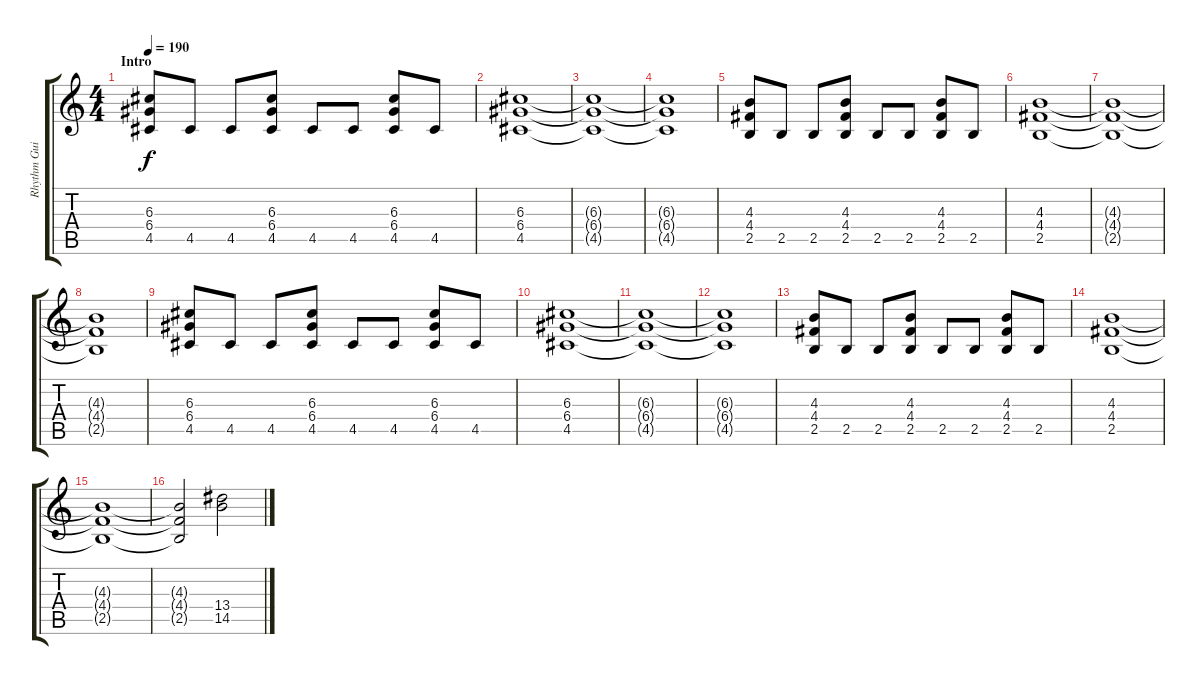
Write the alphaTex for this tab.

\track ("Rhythm Guitar Left" "Rhythm Gui") {instrument distortionguitar}
\staff {score tabs}
\tuning (E4 B3 G3 D3 A2 E2) {hide}
\ts (4 4)
\section ("" "Intro")
\tempo 190
\clef g2
\ks c
(6.3 6.4 4.5).8{dy f instrument distortionguitar} 4.5.8 4.5.8 (6.3 6.4 4.5).8 4.5.8 4.5.8 (6.3 6.4 4.5).8 4.5.8 |
(6.3 6.4 4.5).1 |
(6.3{t} 6.4{t} 4.5{t}).1 |
(6.3{t} 6.4{t} 4.5{t}).1 |
(4.3 4.4 2.5).8 2.5.8 2.5.8 (4.3 4.4 2.5).8 2.5.8 2.5.8 (4.3 4.4 2.5).8 2.5.8 |
(4.3 4.4 2.5).1 |
(4.3{t} 4.4{t} 2.5{t}).1 |
(4.3{t} 4.4{t} 2.5{t}).1 |
(6.3 6.4 4.5).8 4.5.8 4.5.8 (6.3 6.4 4.5).8 4.5.8 4.5.8 (6.3 6.4 4.5).8 4.5.8 |
(6.3 6.4 4.5).1 |
(6.3{t} 6.4{t} 4.5{t}).1 |
(6.3{t} 6.4{t} 4.5{t}).1 |
(4.3 4.4 2.5).8 2.5.8 2.5.8 (4.3 4.4 2.5).8 2.5.8 2.5.8 (4.3 4.4 2.5).8 2.5.8 |
(4.3 4.4 2.5).1 |
(4.3{t} 4.4{t} 2.5{t}).1 |
(4.3{t} 4.4{t} 2.5{t}).2 (13.4{ss} 14.5{ss}).2
